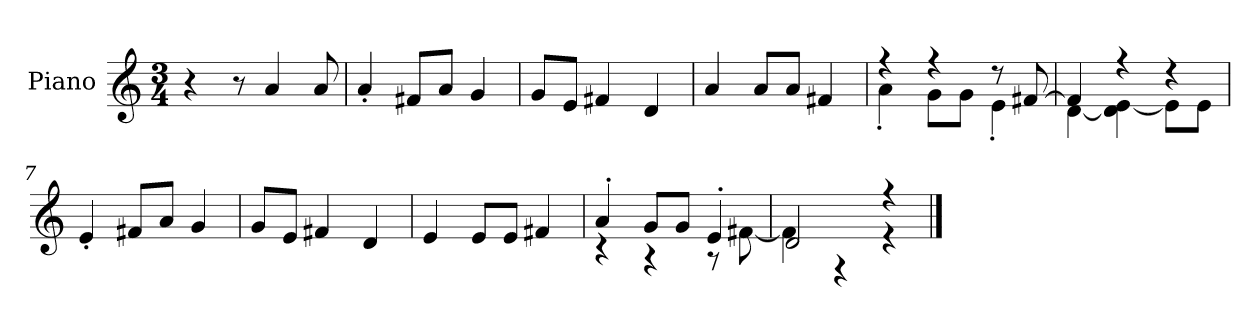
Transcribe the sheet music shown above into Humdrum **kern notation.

**kern
*part1
*staff1
*I"Piano
*I'P-no
*clefG2
*k[]
*M3/4
*MM173
=1
4r
8r
4a/
8a/
=2
4a'/
8f#X/L
8a/J
4g/
=3
8g/L
8e/J
4f#X/
4d/
=4
4a/
8a/L
8a/J
4f#X/
=5
*^
4r	4a'\
4r	8g\L
.	8g\J
8r	4e'\
[8f#X/	.
=6	=6
4f#/]	[4d\
4r	4d\] [4e\
4r	8e\L]
.	8e\J
*v	*v
=7
4e'/
8f#X/L
8a/J
4g/
!!LO:LB:g=z
=8
8g/L
8e/J
4f#X/
4d/
=9
4e/
8e/L
8e/J
4f#X/
=10
*^
4a'/	4r
8g/L	4r
8g/J	.
4e'/	8r
.	[8f#X\
=11	=11
2d/	4f#\]
.	4r
4r	4r
*v	*v
==
*-
